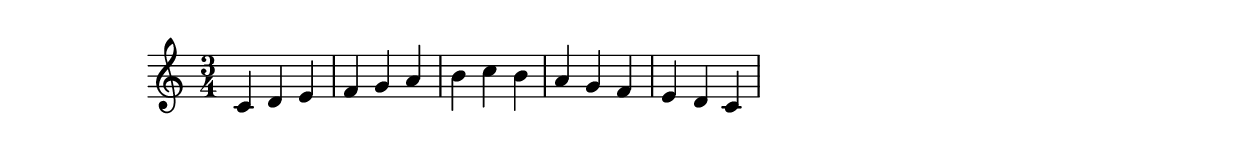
\version "2.24.4"
{
	\relative {
		\clef treble
		\time 3/4
		c'4 d e f g a b c b a g f e d c
	}
}
